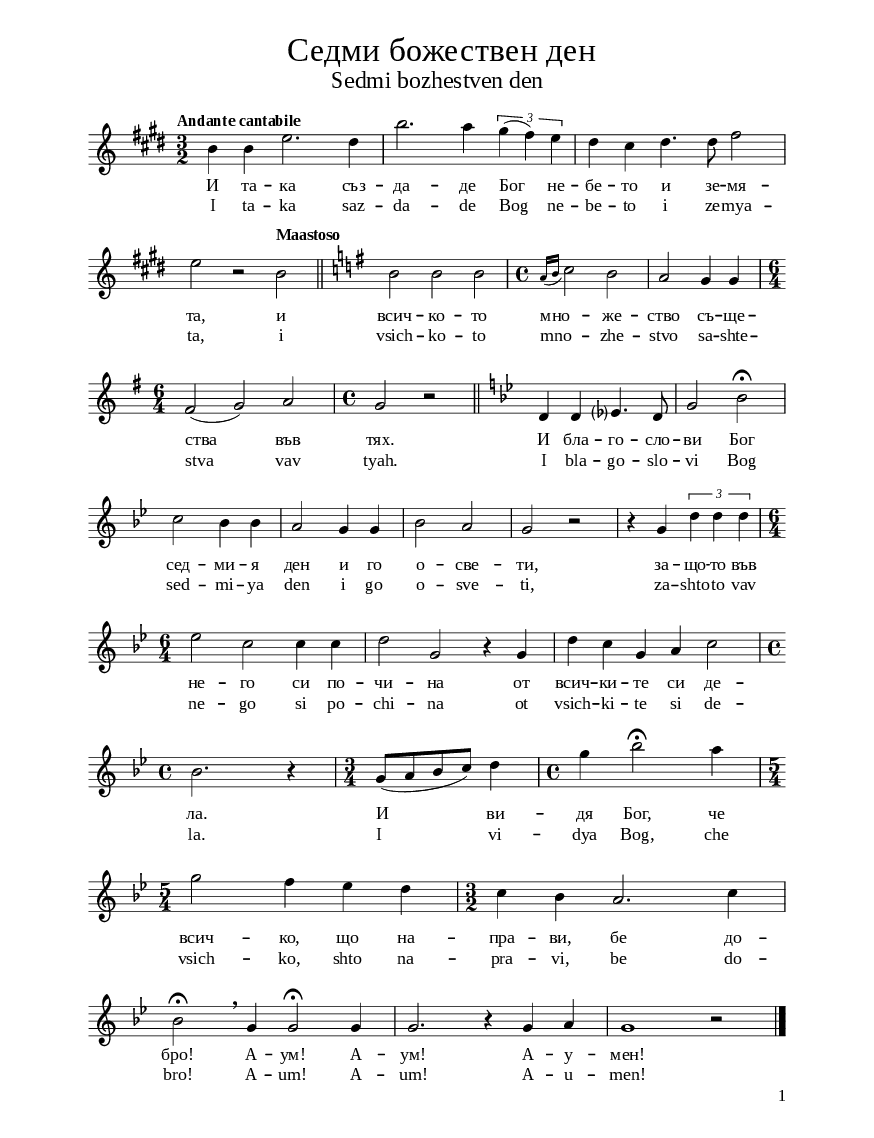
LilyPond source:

\version "2.24.0"

% include paper part and global functions
\include "include/globals.ily"

\bookpart {
  \label #'ref199
 \tocItem \markup "     Седми божествен ден – Sedmi bozhestven den "
  \include "include/bookpart-paper.ily"
  \score {
    \include "include/score-layout.ily"

    \new Voice \absolute {
      \clef treble
      \key e \major
      \time 3/2
      \tempo "Andante cantabile"
      \autoBeamOff
      b'4  b'4 e''2.  dis''4 | % 258
      b''2.  a''4 \tupletUp  \times 2/3 {
        \once \override Slur.positions = #'(1 . 1) gis''4 (  fis''4 )  e''4
      }
      | % 259
      dis''4  cis''4  dis''4.  dis''8
      fis''2 \break |
      e''2 r2   \tempo "Maastoso" b'2  \bar
      "||"
      \key g \major | % 261
      b'2  b'2  b'2 | % 262
      \time 4/4  |

      \grace { a'16 ([b'16] } c''2) b'2 | a'2 g'4 g'4 | \break

      \time 6/4  | % 264
      fis'2 ( g'2 ) a'2 | % 265
      \time 4/4  | % 265
      g'2 r2 \bar "||"
      \key bes \major | % 266
      d'4 d'4 es'?4. d'8 | % 267
      g'2  bes'2 ^\fermata \break | % 268
      c''2  bes'4  bes'4 | % 269
      a'2 g'4 g'4 |
      bes'2 a'2 | % 271
      g'2 r2 | % 272
      r4 g'4 \times 2/3 {
        d''4  d''4  d''4
      }
      \break | % 273
      \time 6/4  | % 273
      es''2  c''2  c''4  c''4 | % 274
      d''2 g'2 r4 g'4 | % 275
      d''4  c''4 g'4 a'4  c''2
      \break | % 276
      \time 4/4  | % 276
      bes'2. r4 | % 277
      \time 3/4  | % 277
      g'8 ( [ a'8 bes'8 c''8 ) ]
      d''4 | % 278
      \time 4/4  | % 278
      g''4  bes''2 ^\fermata  a''4 \break | % 279
      \time 5/4  | % 279
      g''2  f''4  es''4  d''4 |
      \time 3/2  |
      c''4  bes'4 a'2.  c''4 \break | % 281
      bes'2 ^\fermata \breathe g'4 g'2 ^\fermata
      g'4 | % 282
      g'2. r4 g'4 a'4 | % 283
      g'1 r2 \bar "|."
    }
    \addlyrics {
      И та -- ка съз -- да -- де
      Бог  не -- бе -- то и зе -- мя --
      та, и всич -- ко -- то
      мно -- же -- ство съ -- ще -- ства  във
      тях. И бла -- го -- сло -- ви Бог
      сед -- ми -- я ден и го о -- све --
      ти, за -- що -- то във не -- го си
      по -- чи -- на от всич -- ки -- те
      си де -- ла. И    ви -- дя
      Бог, че всич -- ко, що на -- пра --
      ви, бе до -- бро! А -- ум! А -- ум!
      А -- у -- мен!}
      \addlyrics {
        I ta -- ka saz -- da -- de
        Bog  ne -- be -- to i ze -- mya --
        ta, i vsich -- ko -- to
        mno -- zhe -- stvo sa -- shte -- stva  vav
        tyah. I bla -- go -- slo -- vi Bog
        sed -- mi -- ya den i go o -- sve --
        ti, za -- shto -- to vav ne -- go si
        po -- chi -- na ot vsich -- ki -- te
        si de -- la. I    vi -- dya
        Bog, che vsich -- ko, shto na -- pra --
        vi, be do -- bro! A -- um! A -- um!
        A -- u -- men!}


        \header {
          title = \titleFunc " Седми божествен ден" "Sedmi bozhestven den"
        }

        \midi{}

      } % score
      \pageBreak

      % include foreign translation(s) of the song
      \version "2.24.2"

\markup \fill-line { \fontsize #deTitleFontSize "Siebter göttlicher Tag" }
\markup \null
\markup \null
\markup \fontsize #deCoupletFontSize {
  \hspace #7
  \override #`(baseline-skip . ,deCoupletBaselineSkip)

  \column {
    


    \line { " " So vollendete Gott Himmel und Erde mit ihrem ganzen Heer.}

    \line { " " Und Gott segnete den siebenten Tag und heiligte ihn,}

    \line { " "weil er an ihm ruhte von allen seinen Werken.}

    \line { " "Und Gott sah, dass alles, was Er gemacht hatte, gut war.}

    \line { " "Aum, Aum, Aumen.}


  }
}

    } % bookpart

    % Più mosso
    %
